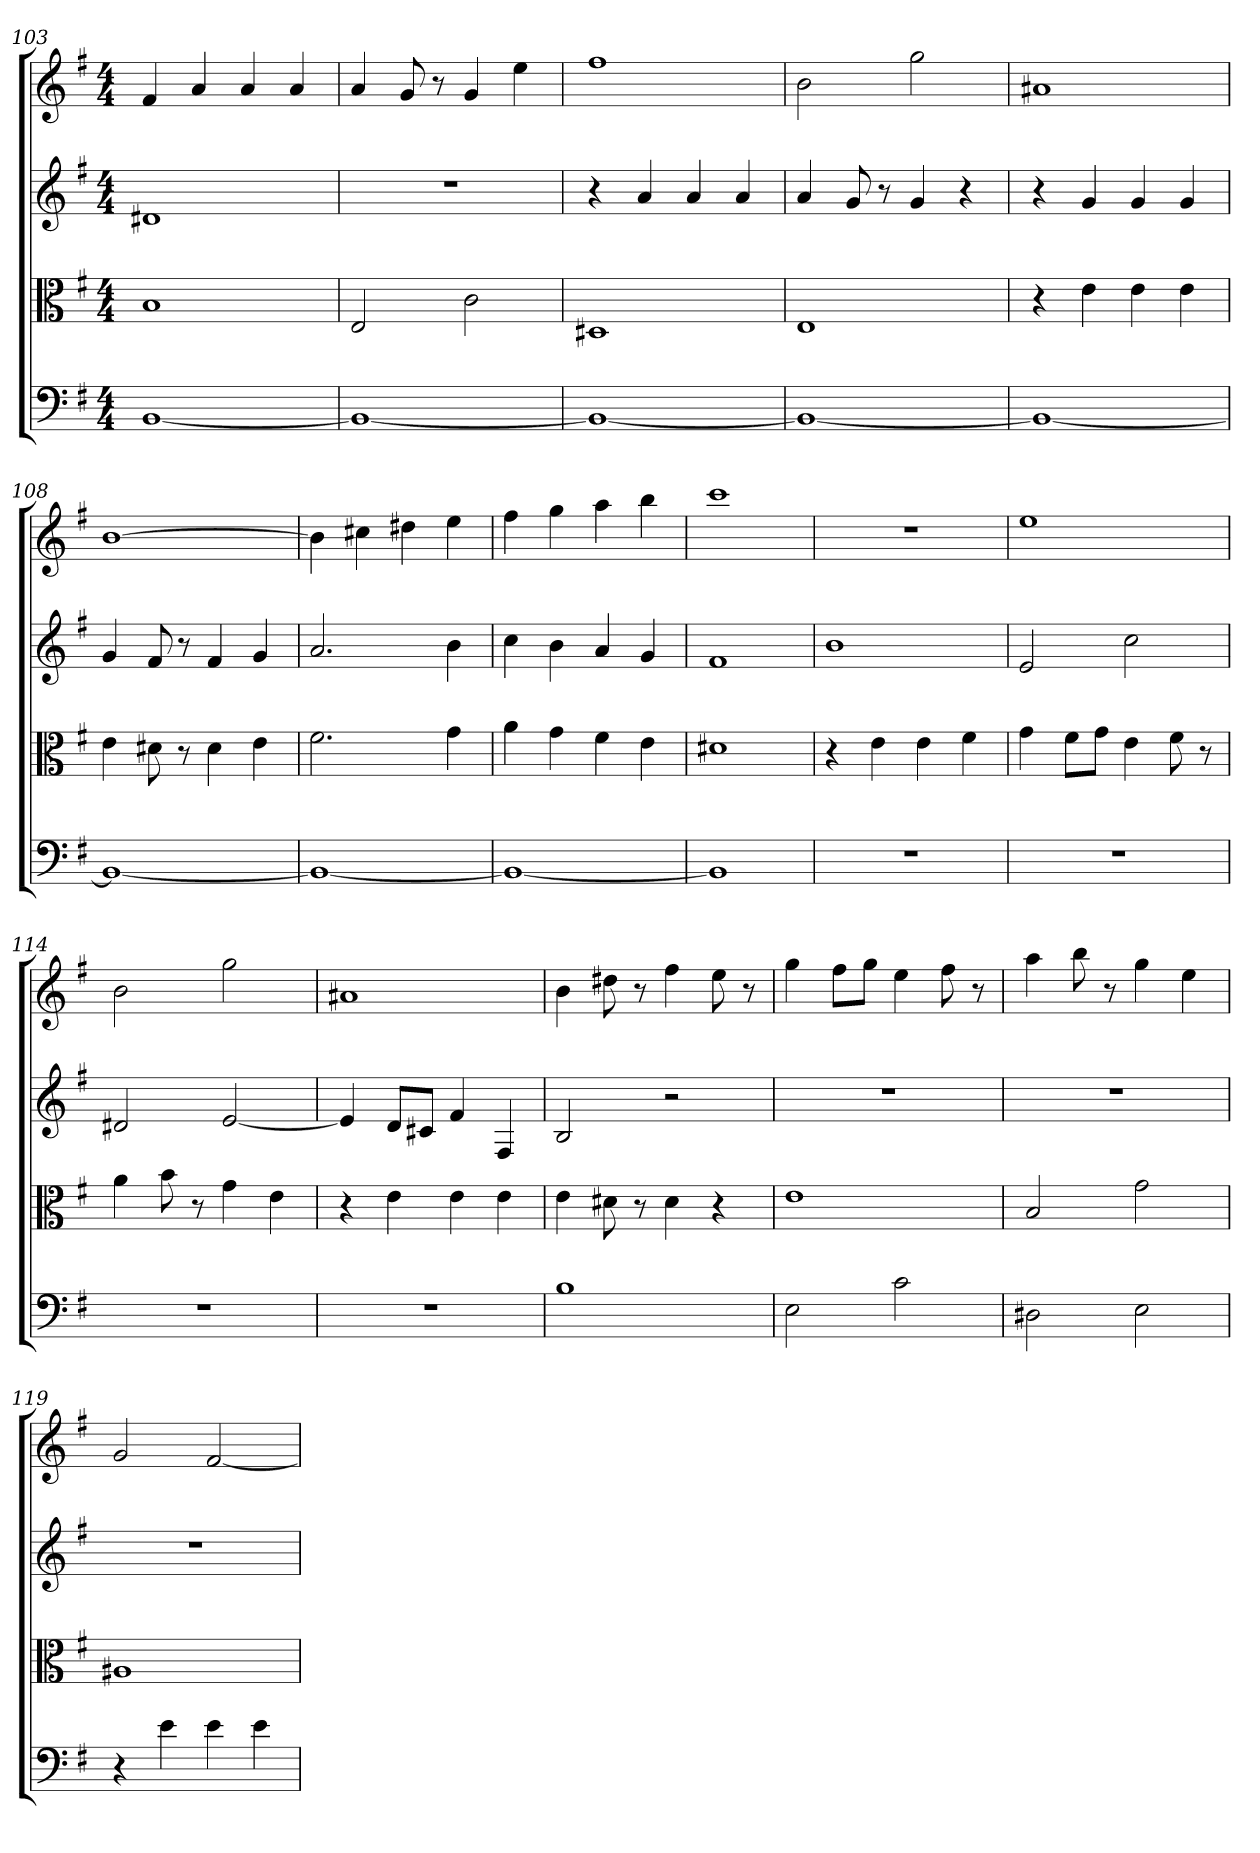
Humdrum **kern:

**kern	**kern	**kern	**kern
*part4	*part3	*part2	*part1
*staff4	*staff3	*staff2	*staff1
*clefF4	*clefC3	*clefG2	*clefG2
*k[f#]	*k[f#]	*k[f#]	*k[f#]
*e:	*e:	*e:	*e:
*M4/4	*M4/4	*M4/4	*M4/4
=103	=103	=103	=103
[1BB	1B	1d#X	4f#
.	.	.	4a
.	.	.	4a
.	.	.	4a
=104	=104	=104	=104
1BB_	2E	1r	4a
.	.	.	8g
.	.	.	8r
.	2c	.	4g
.	.	.	4ee
=105	=105	=105	=105
1BB_	1D#X	4r	1ff#
.	.	4a	.
.	.	4a	.
.	.	4a	.
=106	=106	=106	=106
1BB_	1E	4a	2b
.	.	8g	.
.	.	8r	.
.	.	4g	2gg
.	.	4r	.
=107	=107	=107	=107
1BB_	4r	4r	1a#X
.	4e	4g	.
.	4e	4g	.
.	4e	4g	.
=108	=108	=108	=108
1BB_	4e	4g	[1b
.	8d#X	8f#	.
.	8r	8r	.
.	4d#	4f#	.
.	4e	4g	.
=109	=109	=109	=109
1BB_	2.f#	2.a	4b]
.	.	.	4cc#X
.	.	.	4dd#X
.	4g	4b	4ee
=110	=110	=110	=110
1BB_	4a	4cc	4ff#
.	4g	4b	4gg
.	4f#	4a	4aa
.	4e	4g	4bb
=111	=111	=111	=111
1BB]	1d#X	1f#	1ccc
=112	=112	=112	=112
1r	4r	1b	1r
.	4e	.	.
.	4e	.	.
.	4f#	.	.
=113	=113	=113	=113
1r	4g	2e	1ee
.	8f#\L	.	.
.	8g\J	.	.
.	4e	2cc	.
.	8f#	.	.
.	8r	.	.
=114	=114	=114	=114
1r	4a	2d#X	2b
.	8b	.	.
.	8r	.	.
.	4g	[2e	2gg
.	4e	.	.
=115	=115	=115	=115
1r	4r	4e]	1a#X
.	4e	8d/L	.
.	.	8c#X/J	.
.	4e	4f#	.
.	4e	4F#	.
=116	=116	=116	=116
1B	4e	2B	4b
.	8d#X	.	8dd#X
.	8r	.	8r
.	4d#	2r	4ff#
.	4r	.	8ee
.	.	.	8r
=117	=117	=117	=117
2E	1e	1r	4gg
.	.	.	8ff#\L
.	.	.	8gg\J
2c	.	.	4ee
.	.	.	8ff#
.	.	.	8r
=118	=118	=118	=118
2D#X	2B	1r	4aa
.	.	.	8bb
.	.	.	8r
2E	2g	.	4gg
.	.	.	4ee
=119	=119	=119	=119
4r	1A#X	1r	2g
4e	.	.	.
4e	.	.	[2f#
4e	.	.	.
=	=	=	=
*-	*-	*-	*-
